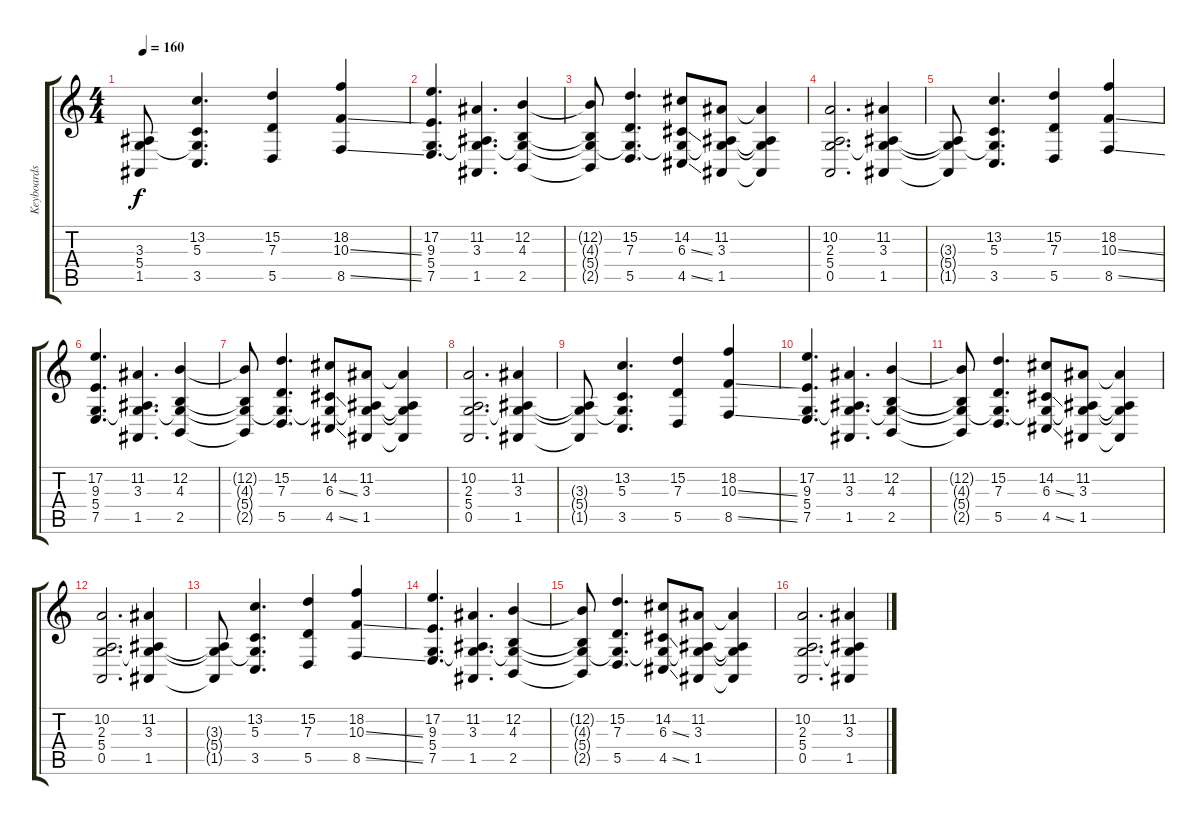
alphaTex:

\track ("Keyboards" "Keyboards") {instrument synthstrings1}
\staff {score tabs}
\tuning (E4 B3 G3 D3 A2 E2) {hide}
\ts (4 4)
\tempo 160
\clef g2
\ks c
(3.3{t} 5.4{t} 1.5{t}).8{dy f} (13.2 5.3 5.4{t} 3.5).4{d} (15.2 7.3 5.5).4 (18.2 10.3{ss} 8.5{ss}).4 |
(17.2 9.3 5.4 7.5).4{d} (11.2 3.3 5.4{t} 1.5).4{d} (12.2 4.3 5.4{t} 2.5).4 |
(12.2{t} 4.3{t} 5.4{t} 2.5{t}).8 (15.2 7.3 5.4{t} 5.5).4{d} (14.2 6.3{ss} 5.4{t} 4.5{ss}).8 (11.2 3.3 5.4{t} 1.5).8 (11.2{t} 3.3{t} 5.4{t} 1.5{t}).4 |
(10.2 2.3 5.4 0.5).2{d} (11.2 3.3 5.4{t} 1.5).4 |
(3.3{t} 5.4{t} 1.5{t}).8 (13.2 5.3 5.4{t} 3.5).4{d} (15.2 7.3 5.5).4 (18.2 10.3{ss} 8.5{ss}).4 |
(17.2 9.3 5.4 7.5).4{d} (11.2 3.3 5.4{t} 1.5).4{d} (12.2 4.3 5.4{t} 2.5).4 |
(12.2{t} 4.3{t} 5.4{t} 2.5{t}).8 (15.2 7.3 5.4{t} 5.5).4{d} (14.2 6.3{ss} 5.4{t} 4.5{ss}).8 (11.2 3.3 5.4{t} 1.5).8 (11.2{t} 3.3{t} 5.4{t} 1.5{t}).4 |
(10.2 2.3 5.4 0.5).2{d} (11.2 3.3 5.4{t} 1.5).4 |
(3.3{t} 5.4{t} 1.5{t}).8 (13.2 5.3 5.4{t} 3.5).4{d} (15.2 7.3 5.5).4 (18.2 10.3{ss} 8.5{ss}).4 |
(17.2 9.3 5.4 7.5).4{d} (11.2 3.3 5.4{t} 1.5).4{d} (12.2 4.3 5.4{t} 2.5).4 |
(12.2{t} 4.3{t} 5.4{t} 2.5{t}).8 (15.2 7.3 5.4{t} 5.5).4{d} (14.2 6.3{ss} 5.4{t} 4.5{ss}).8 (11.2 3.3 5.4{t} 1.5).8 (11.2{t} 3.3{t} 5.4{t} 1.5{t}).4 |
(10.2 2.3 5.4 0.5).2{d} (11.2 3.3 5.4{t} 1.5).4 |
(3.3{t} 5.4{t} 1.5{t}).8 (13.2 5.3 5.4{t} 3.5).4{d} (15.2 7.3 5.5).4 (18.2 10.3{ss} 8.5{ss}).4 |
(17.2 9.3 5.4 7.5).4{d} (11.2 3.3 5.4{t} 1.5).4{d} (12.2 4.3 5.4{t} 2.5).4 |
(12.2{t} 4.3{t} 5.4{t} 2.5{t}).8 (15.2 7.3 5.4{t} 5.5).4{d} (14.2 6.3{ss} 5.4{t} 4.5{ss}).8 (11.2 3.3 5.4{t} 1.5).8 (11.2{t} 3.3{t} 5.4{t} 1.5{t}).4 |
(10.2 2.3 5.4 0.5).2{d} (11.2 3.3 5.4{t} 1.5).4
